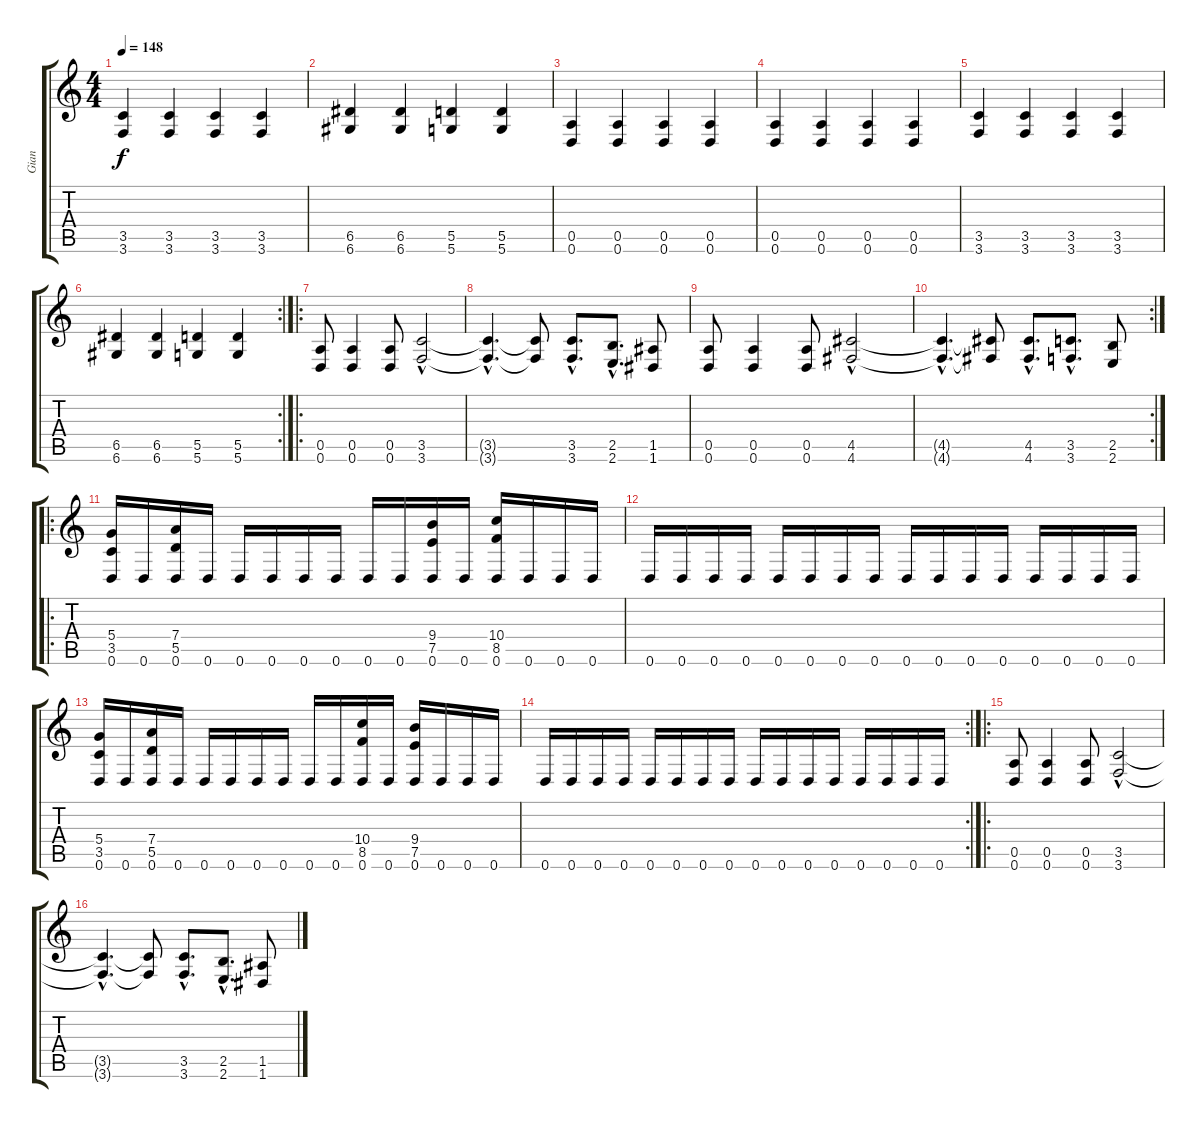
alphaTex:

\track ("Gian" "Gian") {instrument distortionguitar}
\staff {score tabs}
\tuning (E4 B3 G3 D3 A2 D2) {hide}
\ts (4 4)
\tempo 148
\clef g2
\ks c
(3.5 3.6).4{dy f} (3.5 3.6).4 (3.5 3.6).4 (3.5 3.6).4 |
(6.5 6.6).4 (6.5 6.6).4 (5.5 5.6).4 (5.5 5.6).4 |
(0.5 0.6).4 (0.5 0.6).4 (0.5 0.6).4 (0.5 0.6).4 |
(0.5 0.6).4 (0.5 0.6).4 (0.5 0.6).4 (0.5 0.6).4 |
(3.5 3.6).4 (3.5 3.6).4 (3.5 3.6).4 (3.5 3.6).4 |
\rc 2
(6.5 6.6).4 (6.5 6.6).4 (5.5 5.6).4 (5.5 5.6).4 |
\ro
(0.5 0.6).8 (0.5 0.6).4 (0.5 0.6).8 (3.5{hac} 3.6{hac}).2 |
(3.5{hac t} 3.6{hac t}).4{d} (3.5{t} 3.6{t}).8 (3.5{hac} 3.6{hac}).8{d} (2.5{hac} 2.6{hac}).8{d} (1.5 1.6).8 |
(0.5 0.6).8 (0.5 0.6).4 (0.5 0.6).8 (4.5{hac} 4.6{hac}).2 |
\rc 2
(4.5{hac t} 4.6{hac t}).4{d} (4.5{t} 4.6{t}).8 (4.5{hac} 4.6{hac}).8{d} (3.5{hac} 3.6{hac}).8{d} (2.5 2.6).8 |
\ro
(5.4 3.5 0.6).16 0.6.16 (7.4 5.5 0.6).16 0.6.16 0.6.16 0.6.16 0.6.16 0.6.16 0.6.16 0.6.16 (9.4 7.5 0.6).16 0.6.16 (10.4 8.5 0.6).16 0.6.16 0.6.16 0.6.16 |
0.6.16 0.6.16 0.6.16 0.6.16 0.6.16 0.6.16 0.6.16 0.6.16 0.6.16 0.6.16 0.6.16 0.6.16 0.6.16 0.6.16 0.6.16 0.6.16 |
(5.4 3.5 0.6).16 0.6.16 (7.4 5.5 0.6).16 0.6.16 0.6.16 0.6.16 0.6.16 0.6.16 0.6.16 0.6.16 (10.4 8.5 0.6).16 0.6.16 (9.4 7.5 0.6).16 0.6.16 0.6.16 0.6.16 |
\rc 2
0.6.16 0.6.16 0.6.16 0.6.16 0.6.16 0.6.16 0.6.16 0.6.16 0.6.16 0.6.16 0.6.16 0.6.16 0.6.16 0.6.16 0.6.16 0.6.16 |
\ro
(0.5 0.6).8 (0.5 0.6).4 (0.5 0.6).8 (3.5{hac} 3.6{hac}).2 |
(3.5{hac t} 3.6{hac t}).4{d} (3.5{t} 3.6{t}).8 (3.5{hac} 3.6{hac}).8{d} (2.5{hac} 2.6{hac}).8{d} (1.5 1.6).8
